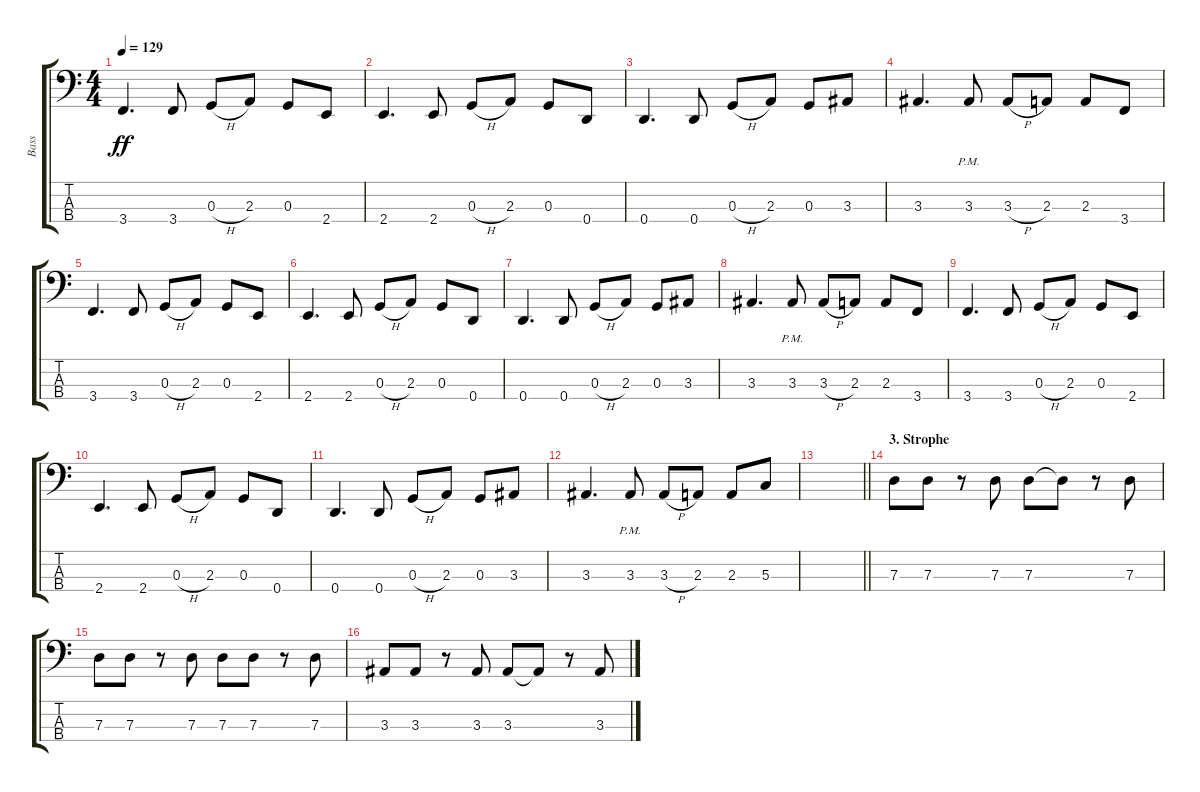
\track ("Bass" "Bass") {instrument electricbassfinger}
\staff {score tabs}
\tuning (F2 C2 G1 D1) {hide}
\ts (4 4)
\tempo 129
\clef f4
\ks c
3.4.4{d dy ff} 3.4.8 0.3{h}.8 2.3.8 0.3.8 2.4.8 |
2.4.4{d} 2.4.8 0.3{h}.8 2.3.8 0.3.8 0.4.8 |
0.4.4{d} 0.4.8 0.3{h}.8 2.3.8 0.3.8 3.3.8 |
3.3.4{d} 3.3{pm}.8 3.3{h}.8 2.3.8 2.3.8 3.4.8 |
3.4.4{d} 3.4.8 0.3{h}.8 2.3.8 0.3.8 2.4.8 |
2.4.4{d} 2.4.8 0.3{h}.8 2.3.8 0.3.8 0.4.8 |
0.4.4{d} 0.4.8 0.3{h}.8 2.3.8 0.3.8 3.3.8 |
3.3.4{d} 3.3{pm}.8 3.3{h}.8 2.3.8 2.3.8 3.4.8 |
3.4.4{d} 3.4.8 0.3{h}.8 2.3.8 0.3.8 2.4.8 |
2.4.4{d} 2.4.8 0.3{h}.8 2.3.8 0.3.8 0.4.8 |
0.4.4{d} 0.4.8 0.3{h}.8 2.3.8 0.3.8 3.3.8 |
3.3.4{d} 3.3{pm}.8 3.3{h}.8 2.3.8 2.3.8 5.3.8 |
\barLineRight lightlight
|
\section ("" "3. Strophe")
7.3.8 7.3.8 r.8 7.3.8 7.3.8 7.3{t}.8 r.8 7.3.8 |
7.3.8 7.3.8 r.8 7.3.8 7.3.8 7.3.8 r.8 7.3.8 |
3.3.8 3.3.8 r.8 3.3.8 3.3.8 3.3{t}.8 r.8 3.3.8
